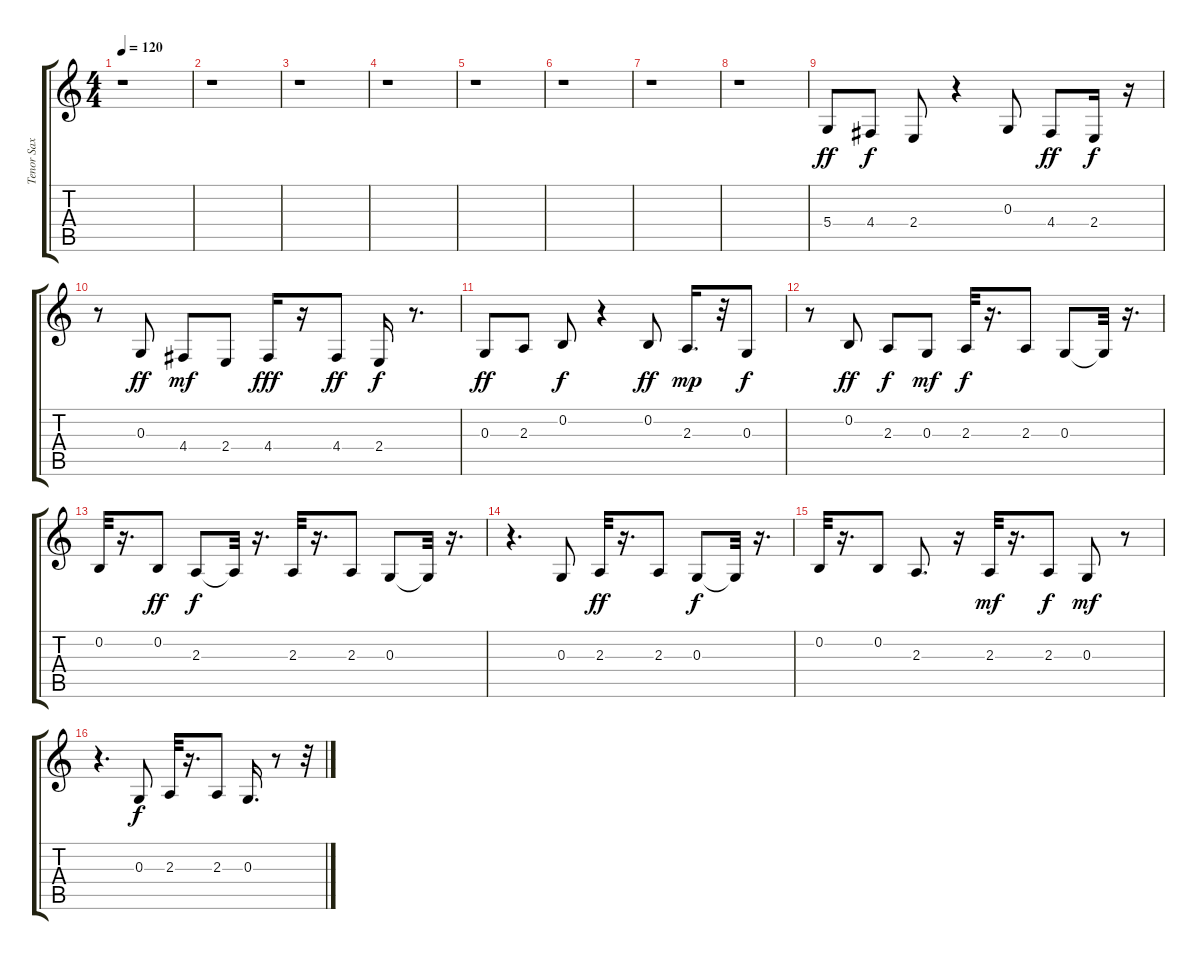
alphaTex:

\track ("Tenor Sax 1" "Tenor Sax ") {instrument tenorsax}
\staff {score tabs}
\tuning (E4 B3 G3 D3 A2 E2) {hide}
\ts (4 4)
\tempo 120
\clef g2
\ks c
r.1{dy ff} |
r.1 |
r.1 |
r.1 |
r.1 |
r.1 |
r.1 |
r.1 |
5.4.8 4.4.8{dy f} 2.4.8 r.4 0.3.8 4.4.8{dy ff} 2.4.16{dy f} r.16 |
r.8 0.3.8{dy ff} 4.4.8{dy mf} 2.4.8 4.4.16{dy fff} r.16 4.4.8{dy ff} 2.4.16{dy f} r.8{d} |
0.3.8{dy ff} 2.3.8 0.2.8{dy f} r.4 0.2.8{dy ff} 2.3.16{d dy mp} r.32 0.3.8{dy f} |
r.8 0.2.8{dy ff} 2.3.8{dy f} 0.3.8{dy mf} 2.3.32{dy f} r.16{d} 2.3.8 0.3.8 0.3{t}.32 r.16{d} |
0.2.32 r.16{d} 0.2.8{dy ff} 2.3.8{dy f} 2.3{t}.32 r.16{d} 2.3.32 r.16{d} 2.3.8 0.3.8 0.3{t}.32 r.16{d} |
r.4{d} 0.3.8 2.3.32{dy ff} r.16{d} 2.3.8 0.3.8{dy f} 0.3{t}.32 r.16{d} |
0.2.32 r.16{d} 0.2.8 2.3.8{d} r.16 2.3.32{dy mf} r.16{d} 2.3.8{dy f} 0.3.8{dy mf} r.8 |
r.4{d} 0.3.8{dy f} 2.3.32 r.16{d} 2.3.8 0.3.16{d} r.8 r.32
